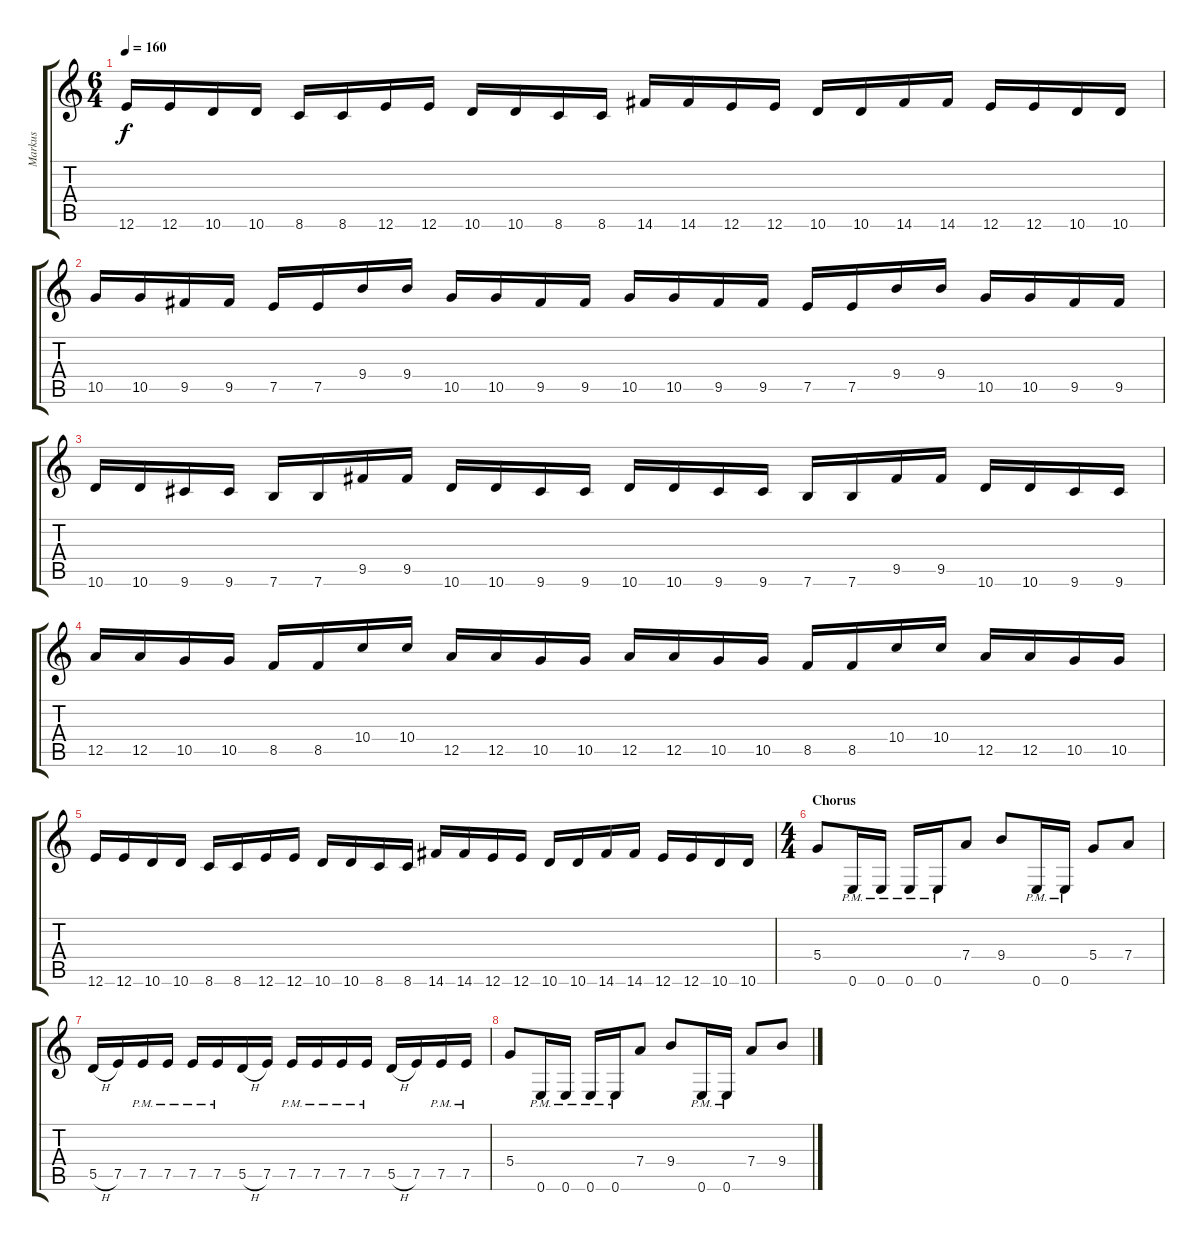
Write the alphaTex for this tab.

\track ("Markus" "Markus") {instrument distortionguitar}
\staff {score tabs}
\tuning (E4 B3 G3 D3 A2 E2) {hide}
\ts (6 4)
\tempo 160
\clef g2
\ks c
12.6.16{dy f} 12.6.16 10.6.16 10.6.16 8.6.16 8.6.16 12.6.16 12.6.16 10.6.16 10.6.16 8.6.16 8.6.16 14.6.16 14.6.16 12.6.16 12.6.16 10.6.16 10.6.16 14.6.16 14.6.16 12.6.16 12.6.16 10.6.16 10.6.16 |
10.5.16 10.5.16 9.5.16 9.5.16 7.5.16 7.5.16 9.4.16 9.4.16 10.5.16 10.5.16 9.5.16 9.5.16 10.5.16 10.5.16 9.5.16 9.5.16 7.5.16 7.5.16 9.4.16 9.4.16 10.5.16 10.5.16 9.5.16 9.5.16 |
10.6.16 10.6.16 9.6.16 9.6.16 7.6.16 7.6.16 9.5.16 9.5.16 10.6.16 10.6.16 9.6.16 9.6.16 10.6.16 10.6.16 9.6.16 9.6.16 7.6.16 7.6.16 9.5.16 9.5.16 10.6.16 10.6.16 9.6.16 9.6.16 |
12.5.16 12.5.16 10.5.16 10.5.16 8.5.16 8.5.16 10.4.16 10.4.16 12.5.16 12.5.16 10.5.16 10.5.16 12.5.16 12.5.16 10.5.16 10.5.16 8.5.16 8.5.16 10.4.16 10.4.16 12.5.16 12.5.16 10.5.16 10.5.16 |
12.6.16 12.6.16 10.6.16 10.6.16 8.6.16 8.6.16 12.6.16 12.6.16 10.6.16 10.6.16 8.6.16 8.6.16 14.6.16 14.6.16 12.6.16 12.6.16 10.6.16 10.6.16 14.6.16 14.6.16 12.6.16 12.6.16 10.6.16 10.6.16 |
\ts (4 4)
\section ("" "Chorus")
5.4.8 0.6{pm}.16 0.6{pm}.16 0.6{pm}.16 0.6{pm}.16 7.4.8 9.4.8 0.6{pm}.16 0.6{pm}.16 5.4.8 7.4.8 |
5.5{h}.16 7.5.16 7.5{pm}.16 7.5{pm}.16 7.5{pm}.16 7.5{pm}.16 5.5{h}.16 7.5.16 7.5{pm}.16 7.5{pm}.16 7.5{pm}.16 7.5{pm}.16 5.5{h}.16 7.5.16 7.5{pm}.16 7.5{pm}.16 |
5.4.8 0.6{pm}.16 0.6{pm}.16 0.6{pm}.16 0.6{pm}.16 7.4.8 9.4.8 0.6{pm}.16 0.6{pm}.16 7.4.8 9.4.8
